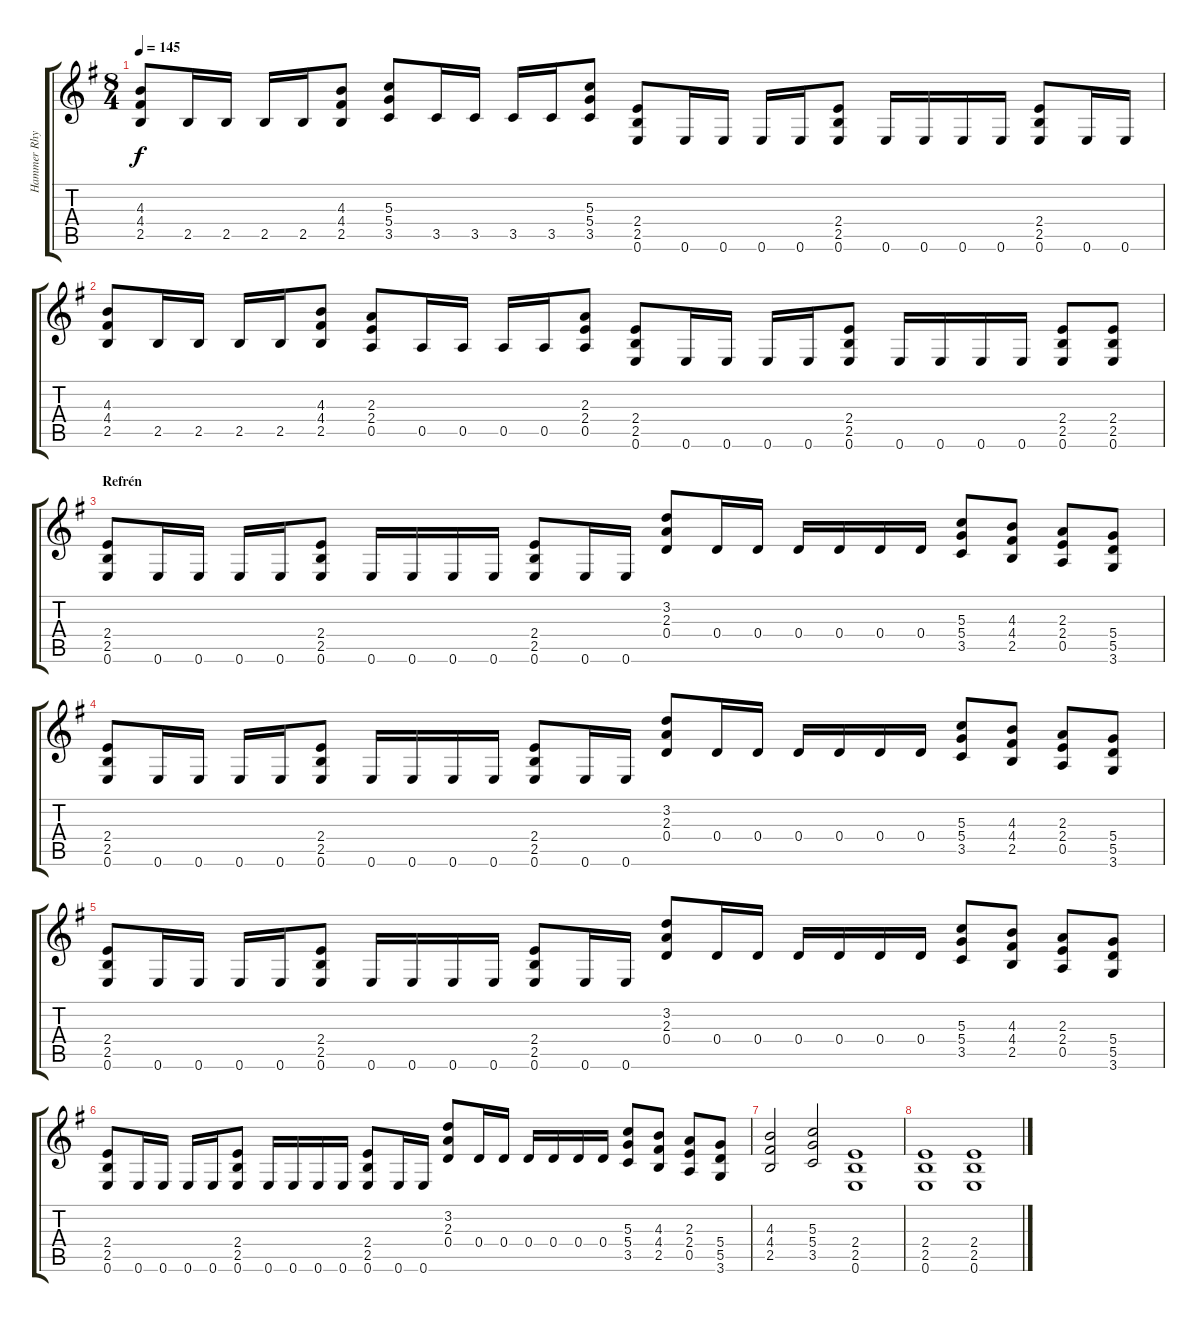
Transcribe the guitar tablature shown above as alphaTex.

\track ("Hammer Rhythm" "Hammer Rhy") {instrument overdrivenguitar}
\staff {score tabs}
\tuning (E4 B3 G3 D3 A2 E2) {hide}
\ts (8 4)
\tempo 145
\clef g2
\ks eminor
(4.3 4.4 2.5).8{dy f} 2.5.16 2.5.16 2.5.16 2.5.16 (4.3 4.4 2.5).8 (5.3 5.4 3.5).8 3.5.16 3.5.16 3.5.16 3.5.16 (5.3 5.4 3.5).8 (2.4 2.5 0.6).8 0.6.16 0.6.16 0.6.16 0.6.16 (2.4 2.5 0.6).8 0.6.16 0.6.16 0.6.16 0.6.16 (2.4 2.5 0.6).8 0.6.16 0.6.16 |
(4.3 4.4 2.5).8 2.5.16 2.5.16 2.5.16 2.5.16 (4.3 4.4 2.5).8 (2.3 2.4 0.5).8 0.5.16 0.5.16 0.5.16 0.5.16 (2.3 2.4 0.5).8 (2.4 2.5 0.6).8 0.6.16 0.6.16 0.6.16 0.6.16 (2.4 2.5 0.6).8 0.6.16 0.6.16 0.6.16 0.6.16 (2.4 2.5 0.6).8 (2.4 2.5 0.6).8 |
\section ("" "Refrén")
(2.4 2.5 0.6).8 0.6.16 0.6.16 0.6.16 0.6.16 (2.4 2.5 0.6).8 0.6.16 0.6.16 0.6.16 0.6.16 (2.4 2.5 0.6).8 0.6.16 0.6.16 (3.2 2.3 0.4).8 0.4.16 0.4.16 0.4.16 0.4.16 0.4.16 0.4.16 (5.3 5.4 3.5).8 (4.3 4.4 2.5).8 (2.3 2.4 0.5).8 (5.4 5.5 3.6).8 |
(2.4 2.5 0.6).8 0.6.16 0.6.16 0.6.16 0.6.16 (2.4 2.5 0.6).8 0.6.16 0.6.16 0.6.16 0.6.16 (2.4 2.5 0.6).8 0.6.16 0.6.16 (3.2 2.3 0.4).8 0.4.16 0.4.16 0.4.16 0.4.16 0.4.16 0.4.16 (5.3 5.4 3.5).8 (4.3 4.4 2.5).8 (2.3 2.4 0.5).8 (5.4 5.5 3.6).8 |
(2.4 2.5 0.6).8 0.6.16 0.6.16 0.6.16 0.6.16 (2.4 2.5 0.6).8 0.6.16 0.6.16 0.6.16 0.6.16 (2.4 2.5 0.6).8 0.6.16 0.6.16 (3.2 2.3 0.4).8 0.4.16 0.4.16 0.4.16 0.4.16 0.4.16 0.4.16 (5.3 5.4 3.5).8 (4.3 4.4 2.5).8 (2.3 2.4 0.5).8 (5.4 5.5 3.6).8 |
(2.4 2.5 0.6).8 0.6.16 0.6.16 0.6.16 0.6.16 (2.4 2.5 0.6).8 0.6.16 0.6.16 0.6.16 0.6.16 (2.4 2.5 0.6).8 0.6.16 0.6.16 (3.2 2.3 0.4).8 0.4.16 0.4.16 0.4.16 0.4.16 0.4.16 0.4.16 (5.3 5.4 3.5).8 (4.3 4.4 2.5).8 (2.3 2.4 0.5).8 (5.4 5.5 3.6).8 |
(4.3 4.4 2.5).2 (5.3 5.4 3.5).2 (2.4 2.5 0.6).1 |
(2.4 2.5 0.6).1 (2.4 2.5 0.6).1
